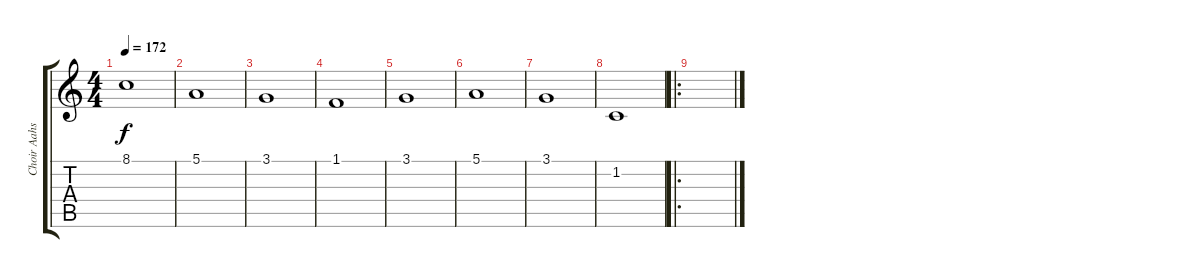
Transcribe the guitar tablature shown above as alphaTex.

\track ("Choir Aahs" "Choir Aahs") {instrument choiraahs}
\staff {score tabs}
\tuning (E4 B3 G3 D3 A2 E2) {hide}
\ts (4 4)
\tempo 172
\clef g2
\ks c
8.1.1{dy f} |
5.1.1 |
3.1.1 |
1.1.1 |
3.1.1 |
5.1.1 |
3.1.1 |
1.2.1 |
\ro
